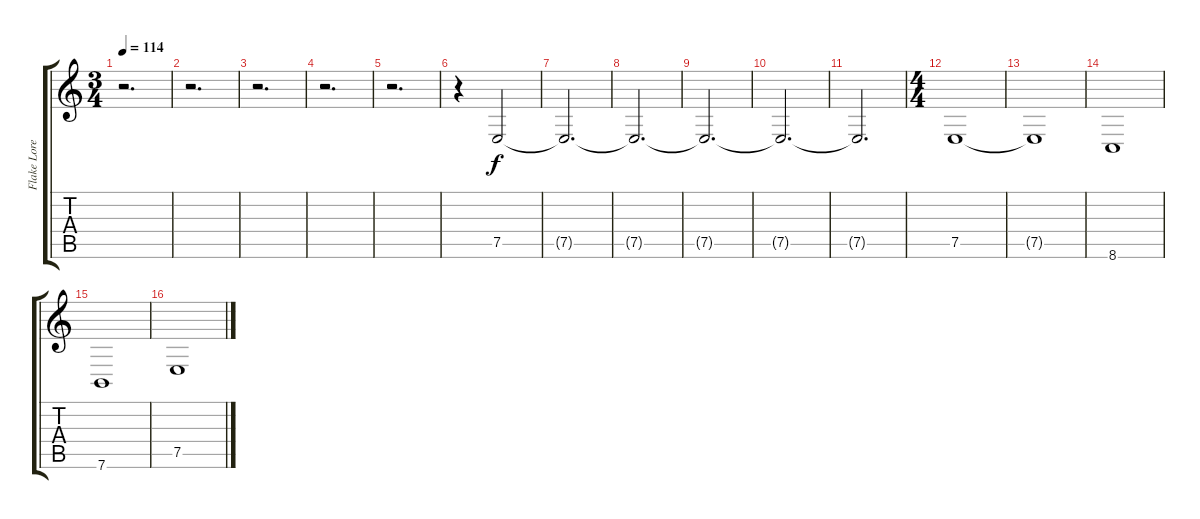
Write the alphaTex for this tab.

\track ("Flake Lorenz [Keyboard]" "Flake Lore") {instrument synthstrings1}
\staff {score tabs}
\tuning (E4 B3 G3 D3 A2 E2) {hide}
\ts (3 4)
\tempo 114
\clef g2
\ks c
r.2{d dy f instrument synthstrings1} |
r.2{d} |
r.2{d} |
r.2{d} |
r.2{d} |
r.4 7.5.2 |
7.5{t}.2{d} |
7.5{t}.2{d} |
7.5{t}.2{d} |
7.5{t}.2{d} |
7.5{t}.2{d} |
\ts (4 4)
7.5.1 |
7.5{t}.1 |
8.6.1 |
7.6.1 |
7.5.1
